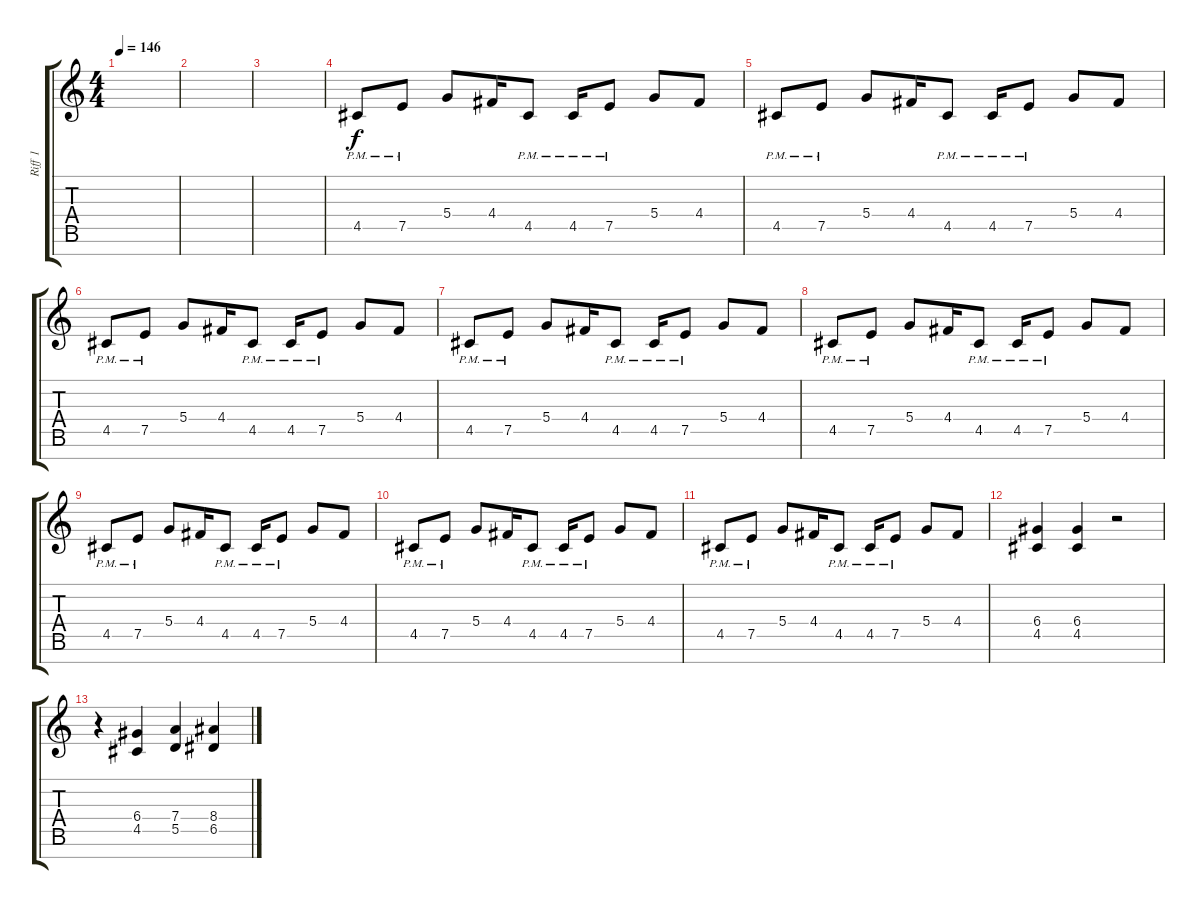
\track ("Riff 1" "Riff 1") {instrument distortionguitar}
\staff {score tabs}
\tuning (E4 B3 G3 D3 A2 E2 B1) {hide}
\ts (4 4)
\tempo 146
\clef g2
\ks c
|
|
|
4.5{pm}.8 7.5{pm}.8 5.4.8 4.4.16 4.5{pm}.8 4.5{pm}.16 7.5{pm}.8 5.4.8 4.4.8 |
4.5{pm}.8 7.5{pm}.8 5.4.8 4.4.16 4.5{pm}.8 4.5{pm}.16 7.5{pm}.8 5.4.8 4.4.8 |
4.5{pm}.8 7.5{pm}.8 5.4.8 4.4.16 4.5{pm}.8 4.5{pm}.16 7.5{pm}.8 5.4.8 4.4.8 |
4.5{pm}.8 7.5{pm}.8 5.4.8 4.4.16 4.5{pm}.8 4.5{pm}.16 7.5{pm}.8 5.4.8 4.4.8 |
4.5{pm}.8 7.5{pm}.8 5.4.8 4.4.16 4.5{pm}.8 4.5{pm}.16 7.5{pm}.8 5.4.8 4.4.8 |
4.5{pm}.8 7.5{pm}.8 5.4.8 4.4.16 4.5{pm}.8 4.5{pm}.16 7.5{pm}.8 5.4.8 4.4.8 |
4.5{pm}.8 7.5{pm}.8 5.4.8 4.4.16 4.5{pm}.8 4.5{pm}.16 7.5{pm}.8 5.4.8 4.4.8 |
4.5{pm}.8 7.5{pm}.8 5.4.8 4.4.16 4.5{pm}.8 4.5{pm}.16 7.5{pm}.8 5.4.8 4.4.8 |
(6.4 4.5).4 (6.4 4.5).4 r.2 |
r.4 (6.4 4.5).4 (7.4 5.5).4 (8.4 6.5).4
